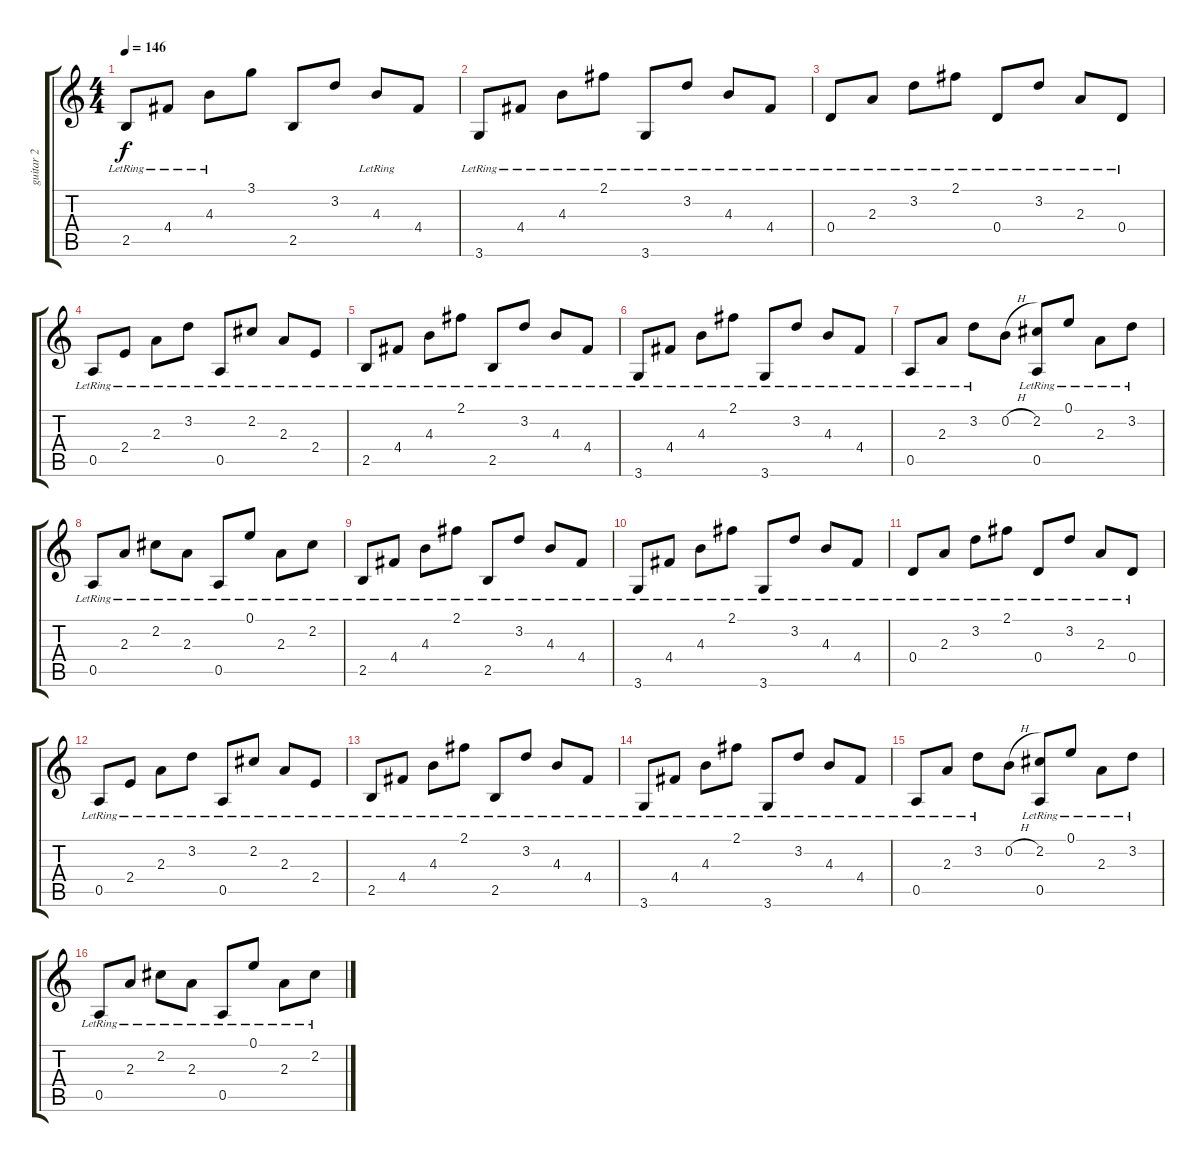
\track ("guitar 2" "guitar 2") {instrument acousticguitarsteel}
\staff {score tabs}
\tuning (E4 B3 G3 D3 A2 E2) {hide}
\ts (4 4)
\tempo 146
\clef g2
\ks c
2.5{lr}.8{dy f} 4.4{lr}.8 4.3{lr}.8 3.1.8 2.5.8 3.2.8 4.3{lr}.8 4.4.8 |
3.6{lr}.8 4.4{lr}.8 4.3{lr}.8 2.1{lr}.8 3.6{lr}.8 3.2{lr}.8 4.3{lr}.8 4.4{lr}.8 |
0.4{lr}.8 2.3{lr}.8 3.2{lr}.8 2.1{lr}.8 0.4{lr}.8 3.2{lr}.8 2.3{lr}.8 0.4{lr}.8 |
0.5{lr}.8 2.4{lr}.8 2.3{lr}.8 3.2{lr}.8 0.5{lr}.8 2.2{lr}.8 2.3{lr}.8 2.4{lr}.8 |
2.5{lr}.8 4.4{lr}.8 4.3{lr}.8 2.1{lr}.8 2.5{lr}.8 3.2{lr}.8 4.3{lr}.8 4.4{lr}.8 |
3.6{lr}.8 4.4{lr}.8 4.3{lr}.8 2.1{lr}.8 3.6{lr}.8 3.2{lr}.8 4.3{lr}.8 4.4{lr}.8 |
0.5{lr}.8 2.3{lr}.8 3.2{lr}.8 0.2{h}.8 (2.2 0.5{lr}).8 0.1{lr}.8 2.3{lr}.8 3.2{lr}.8 |
0.5{lr}.8 2.3{lr}.8 2.2{lr}.8 2.3{lr}.8 0.5{lr}.8 0.1{lr}.8 2.3{lr}.8 2.2{lr}.8 |
2.5{lr}.8 4.4{lr}.8 4.3{lr}.8 2.1{lr}.8 2.5{lr}.8 3.2{lr}.8 4.3{lr}.8 4.4{lr}.8 |
3.6{lr}.8 4.4{lr}.8 4.3{lr}.8 2.1{lr}.8 3.6{lr}.8 3.2{lr}.8 4.3{lr}.8 4.4{lr}.8 |
0.4{lr}.8 2.3{lr}.8 3.2{lr}.8 2.1{lr}.8 0.4{lr}.8 3.2{lr}.8 2.3{lr}.8 0.4{lr}.8 |
0.5{lr}.8 2.4{lr}.8 2.3{lr}.8 3.2{lr}.8 0.5{lr}.8 2.2{lr}.8 2.3{lr}.8 2.4{lr}.8 |
2.5{lr}.8 4.4{lr}.8 4.3{lr}.8 2.1{lr}.8 2.5{lr}.8 3.2{lr}.8 4.3{lr}.8 4.4{lr}.8 |
3.6{lr}.8 4.4{lr}.8 4.3{lr}.8 2.1{lr}.8 3.6{lr}.8 3.2{lr}.8 4.3{lr}.8 4.4{lr}.8 |
0.5{lr}.8 2.3{lr}.8 3.2{lr}.8 0.2{h}.8 (2.2 0.5{lr}).8 0.1{lr}.8 2.3{lr}.8 3.2{lr}.8 |
0.5{lr}.8 2.3{lr}.8 2.2{lr}.8 2.3{lr}.8 0.5{lr}.8 0.1{lr}.8 2.3{lr}.8 2.2{lr}.8
